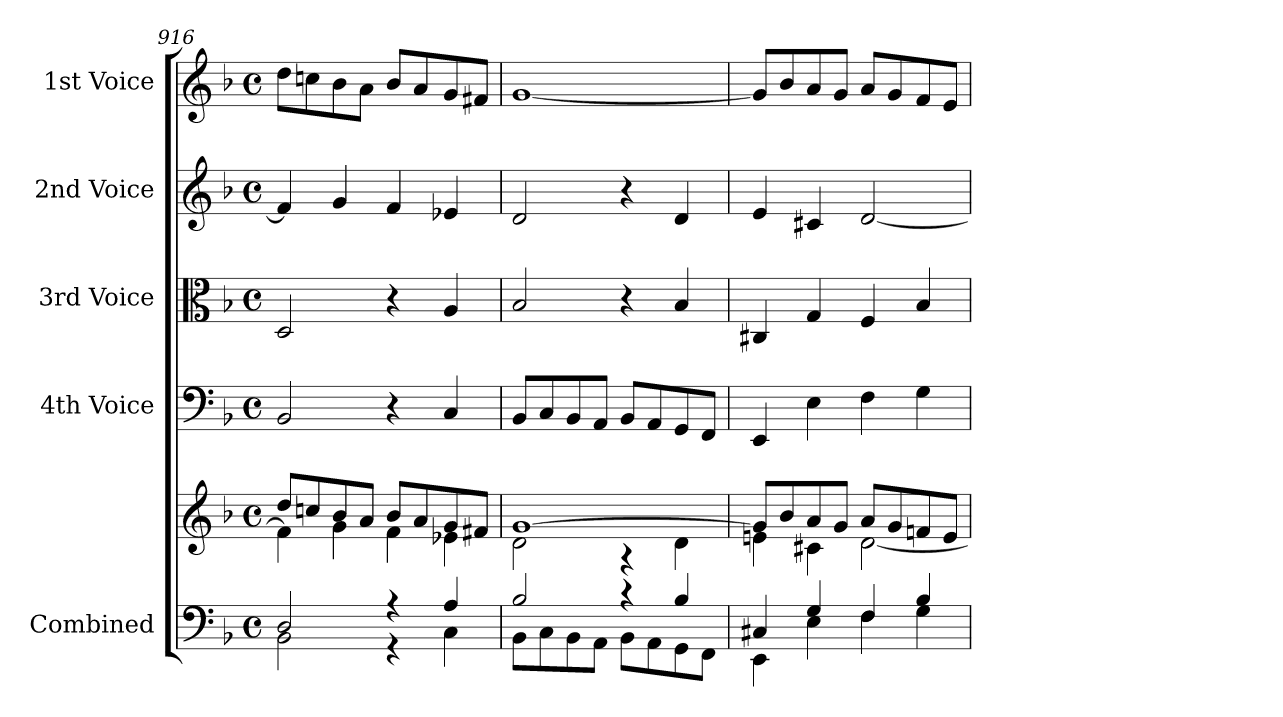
**kern	**kern	**kern	**kern	**kern	**kern
*part5	*part5	*part4	*part3	*part2	*part1
*staff6	*staff5	*staff4	*staff3	*staff2	*staff1
*I"Combined	*	*I"4th Voice	*I"3rd Voice	*I"2nd Voice	*I"1st Voice
*clefF4	*clefG2	*clefF4	*clefC3	*clefG2	*clefG2
*k[b-]	*k[b-]	*k[b-]	*k[b-]	*k[b-]	*k[b-]
*M4/4	*M4/4	*M4/4	*M4/4	*M4/4	*M4/4
*met(c)	*met(c)	*met(c)	*met(c)	*met(c)	*met(c)
=916	=916	=916	=916	=916	=916
*^	*^	*	*	*	*
2D/	2BB-\	8dd/L	4f\]	2BB-/	2D/	4f/]	8dd\L
.	.	8ccn/	.	.	.	.	8ccn\
.	.	8b-/	4g\	.	.	4g/	8b-\
.	.	8a/J	.	.	.	.	8a\J
4r	4r	8b-/L	4f\	4r	4r	4f/	8b-/L
.	.	8a/	.	.	.	.	8a/
4A/	4C\	8g/	4e-X\	4C/	4A/	4e-X/	8g/
.	.	8f#X/J	.	.	.	.	8f#X/J
=917	=917	=917	=917	=917	=917	=917	=917
2B-/	8BB-\L	[1g	2d\	8BB-/L	2B-/	2d/	[1g
.	8C\	.	.	8C/	.	.	.
.	8BB-\	.	.	8BB-/	.	.	.
.	8AA\J	.	.	8AA/J	.	.	.
4r	8BB-\L	.	4r	8BB-/L	4r	4r	.
.	8AA\	.	.	8AA/	.	.	.
4B-/	8GG\	.	4d\	8GG/	4B-/	4d/	.
.	8FF\J	.	.	8FF/J	.	.	.
=918	=918	=918	=918	=918	=918	=918	=918
4C#X/	4EE\	8g/L]	4en\	4EE/	4C#X/	4e/	8g/L]
.	.	8b-/	.	.	.	.	8b-/
4G/	4E\	8a/	4c#X\	4E\	4G/	4c#X/	8a/
.	.	8g/J	.	.	.	.	8g/J
*	*	*	*	*	*	*	*MM100
4F/	4F\	8a/L	[2d\	4F\	4F/	[2d/	8a/L
.	.	8g/	.	.	.	.	8g/
4B-/	4G\	8fn/	.	4G\	4B-/	.	8f/
.	.	8e/J	.	.	.	.	8e/J
*v	*v	*	*	*	*	*	*
*	*v	*v	*	*	*	*
=	=	=	=	=	=
*-	*-	*-	*-	*-	*-
